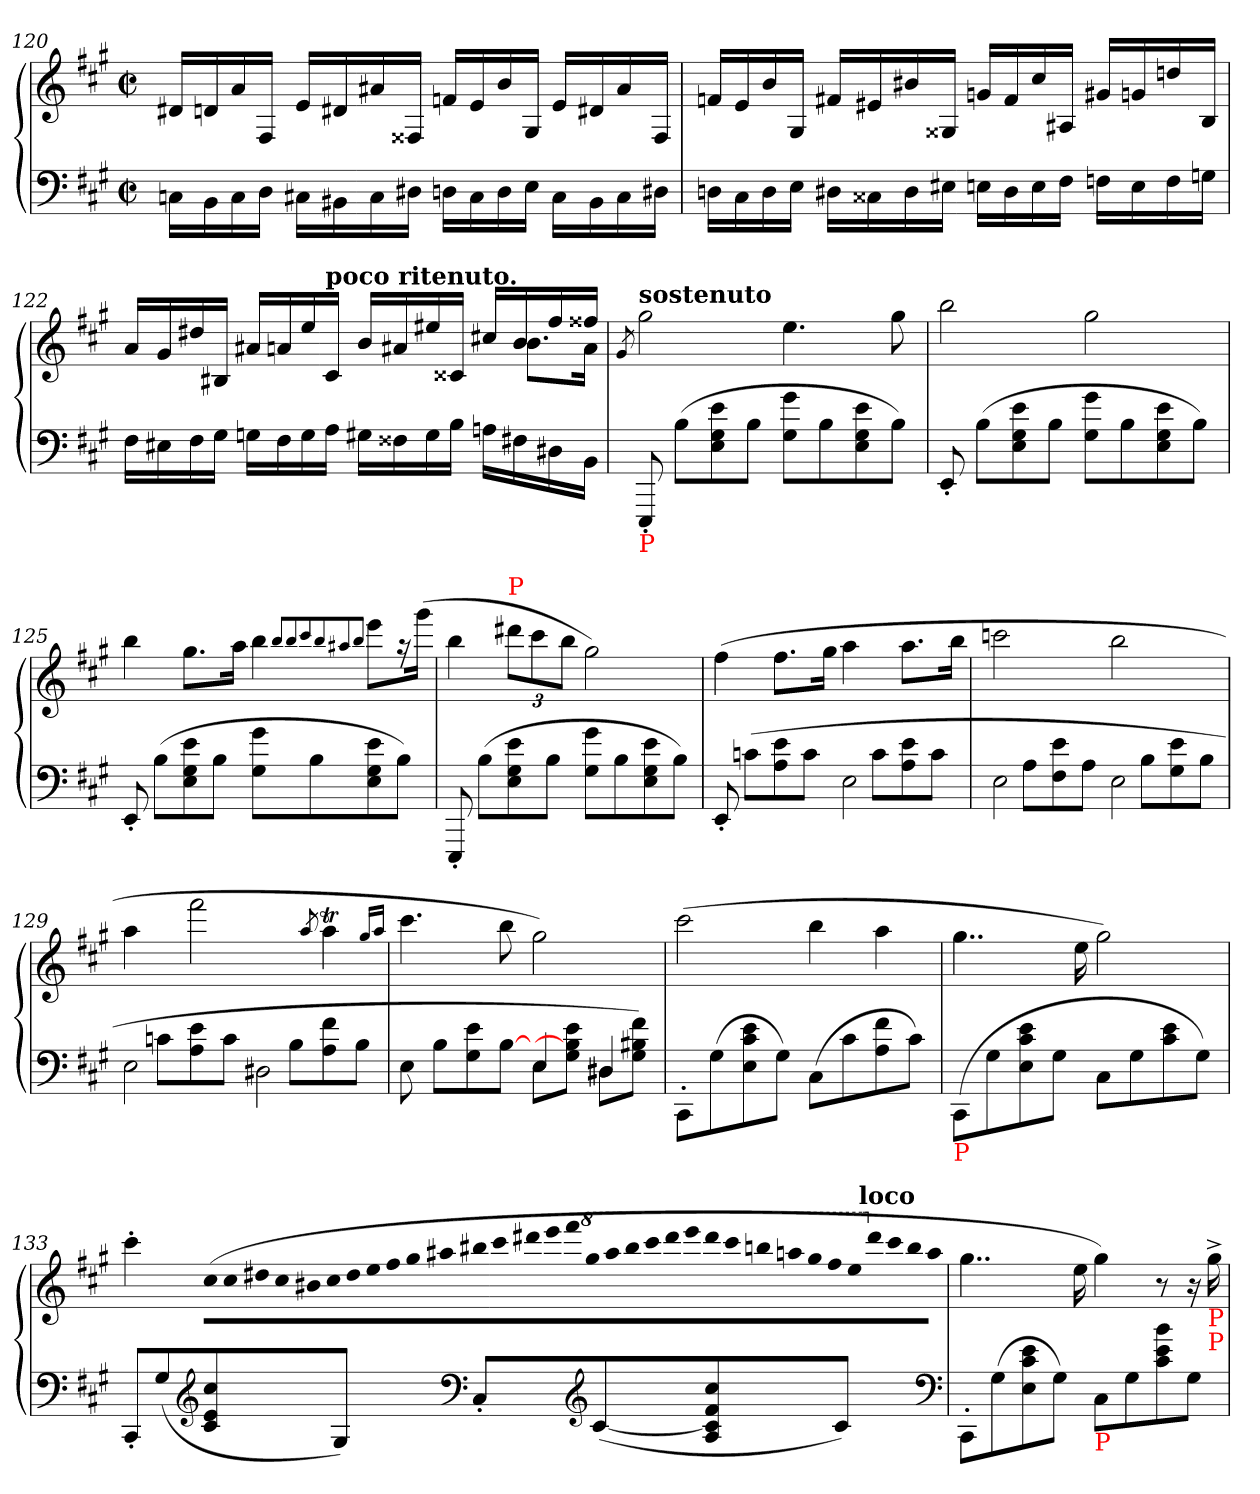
**kern	**kern
*part1	*part1
*staff2	*staff1
*clefF4	*clefG2
*k[f#c#g#]	*k[f#c#g#]
*M2/2	*M2/2
*met(c|)	*met(c|)
=120	=120
16Cn\LL	16d#XLL
16BB	16dn
16C	16a
16D\JJ	16F#/JJ
16C#X\LL	16eLL
16BB#X	16d#X
16C#	16a#X
16D#XJJ	16F##XJJ
16Dn\LL	16fnLL
16C#	16e
16D	16b
16E\JJ	16G#/JJ
16C#\LL	16eLL
16BB#	16d#X
16C#	16a#
16D#X\JJ	16F##/JJ
=121	=121
16DnLL	16fnLL
16C#	16e
16D	16b
16E\JJ	16G#/JJ
16D#XLL	16f#XLL
16C##X	16e#X
16D#	16b#X
16E#XJJ	16G##XJJ
16EnLL	16gnLL
16D#	16f#
16E	16cc#
16F#JJ	16A#XJJ
16FnLL	16g#XLL
16E	16gn
16F	16ddn
16GnJJ	16BJJ
=122	=122
*	*^
16F#LL	16aLL	4ryy
16E#X	16g#	.
16F#	16dd#X	.
16G#JJ	16B#XJJ	.
16GnLL	16a#XLL	4ryy
16F#	16an	.
16G	16ee	.
!	!LO:TX:a:B:t=poco ritenuto.	!
16AJJ	16c#JJ	.
16G#XLL	16bLL	4ryy
16F##X	16a#X	.
16G#	16ee#X	.
16BJJ	16c##XJJ	.
16AnLL	16cc#XLL	16ryy
!	!	!LO:N:vis=8.
16F#X	16b	8bL
16D#X	16ff#	.
16BBJJ	16ff##XJJ	16a#Jk
*	*v	*v
=123	=123
.	8qg#/
!	!LO:TX:a:B:t=sostenuto
!LO:TX:b:color=red:t=P	!
8EEE'<	2gg#
(>8BL	.
8e 8G# 8E	.
8BJ	.
8g# 8G#L	4.ee
8B	.
8e 8G# 8E	.
8BJ)	8gg#
=124	=124
8EE'<	2bb
(>8BL	.
8e 8G# 8E	.
8BJ	.
8g# 8G#L	2gg#
8B	.
8e 8G# 8E	.
8BJ)	.
=125	=125
8EE'<	4bb
(>8BL	.
8e 8G# 8E	8.gg#L
8BJ	.
.	16aaJk
8g# 8G#L	4bb
8B	.
.	8qqbb/L
.	8qqbb
.	8qqccc#
.	8qqbb
.	8qqaa#X
.	8qqbbJ
8e 8G# 8E	8eeeL
8BJ)	16raa
.	(>16ggg#Jk
=126	=126
8EEE'<	4bb
(>8BL	.
*	*Xbrackettup
!	!LO:TX:a:color=red:t=P
8e 8G# 8E	12ddd#XL
.	12ccc#
8BJ	.
.	12bbJ
8g# 8G#L	2gg#)
8B	.
8e 8G# 8E	.
8BJ)	.
=127	=127
8EE'<	(>4ff#
(>8cnL	.
8e 8A	8.ff#L
8cJ	.
.	16gg#Jk
!LO:N:vis=2	!
8E	4aa
8cL	.
8e 8A	8.aaL
8cJ	.
.	16bbJk
=128	=128
!LO:N:vis=2	!
8E	2cccn
8AL	.
8e 8F#	.
8AJ	.
!LO:N:vis=2	!
8E	2bb
8BL	.
8e 8G#	.
8BJ	.
=129	=129
!LO:N:vis=2	!
8E	4aa
8cnL	.
8e 8A	2fff#
8cJ	.
!LO:N:vis=2	!
8D#X	.
8BL	.
.	8qaa/
8f# 8A	4aaT
8BJ	.
.	16qqgg#/LL
.	16qqaaJJ
=130	=130
!LO:N:vis=2	!
*^	*
8E\	2ryy	4.ccc#
8BL	.	.
8e 8G#	.	.
[8BJ	.	8bb
8E\L	4E/	2gg#)
8e 8B] 8G#J	.	.
8D#X\L	4D#X/	.
8f# 8B#X 8G#J)	.	.
*v	*v	*
=131	=131
8CC#'>L	(>2ccc#
(>8G#	.
8e 8c# 8E	.
8G#J)	.
(>8C#L	4bb
8c#	.
8f# 8A	4aa
8c#J)	.
=132	=132
!LO:TX:b:color=red:t=P	!
(>8CC#L	4..gg#
8G#	.
8e 8c# 8E	.
8G#J	.
.	16ee
8C#L	2gg#)
8G#	.
8e 8c#	.
8G#J)	.
=133	=133
8CC#'<L	4ccc#'>
(<8G#	.
*clefG2	*
*	*Xtuplet
!	!LO:N:vis=8
8cc# 8e 8c#	(>44cc#!\L
!	!LO:N:vis=8
.	44cc#!
!	!LO:N:vis=8
.	44dd#X!
!	!LO:N:vis=8
.	44cc#!
!	!LO:N:vis=8
.	44b#X!
!	!LO:N:vis=8
.	44cc#!
8G#J)	.
!	!LO:N:vis=8
.	44dd#!
!	!LO:N:vis=8
.	44ee!
!	!LO:N:vis=8
.	44ff#!
!	!LO:N:vis=8
.	44gg#!
!	!LO:N:vis=8
.	44aa#X!
*clefF4	*
!	!LO:N:vis=8
8C#'<L	44bb#X!
!	!LO:N:vis=8
.	44ccc#!
!	!LO:N:vis=8
.	44ddd#X!
!	!LO:N:vis=8
.	44eee!
!	!LO:N:vis=8
.	44fff#!
*	*8va
!	!LO:N:vis=8
.	44ggg#!
*clefG2	*
(<[8c#	.
!	!LO:N:vis=8
.	44aaa#!
!	!LO:N:vis=8
.	44bbb#!
!	!LO:N:vis=8
.	44cccc#!
!	!LO:N:vis=8
.	44dddd#!
!	!LO:N:vis=8
.	44eeee!
!	!LO:N:vis=8
8cc# 8f# 8c#] 8A	44dddd#!
!	!LO:N:vis=8
.	44cccc#!
!	!LO:N:vis=8
.	44bbbn!
!	!LO:N:vis=8
.	44aaan!
!	!LO:N:vis=8
.	44ggg#!
!	!LO:N:vis=8
.	44fff#!
8c#J)	.
!	!LO:N:vis=8
.	44eee!
*	*X8va
!	!LO:TX:a:B:t=loco
!	!LO:N:vis=8
.	44ddd#!
!	!LO:N:vis=8
.	44ccc#!
!	!LO:N:vis=8
.	44bb!
!	!LO:N:vis=8
.	44aa!J
*clefF4	*
=134	=134
8CC#'>L	4..gg#
(>8G#	.
8e 8c# 8E	.
8G#J)	.
.	16ee
!LO:TX:b:color=red:t=P	!
8C#L	4gg#)
8G#	.
8b 8e 8c#	8r
8G#J	16r
!	!LO:TX:b:color=red:t=P
!	!LO:TX:b:color=red:t=P
.	16gg#^<
=	=
*-	*-
